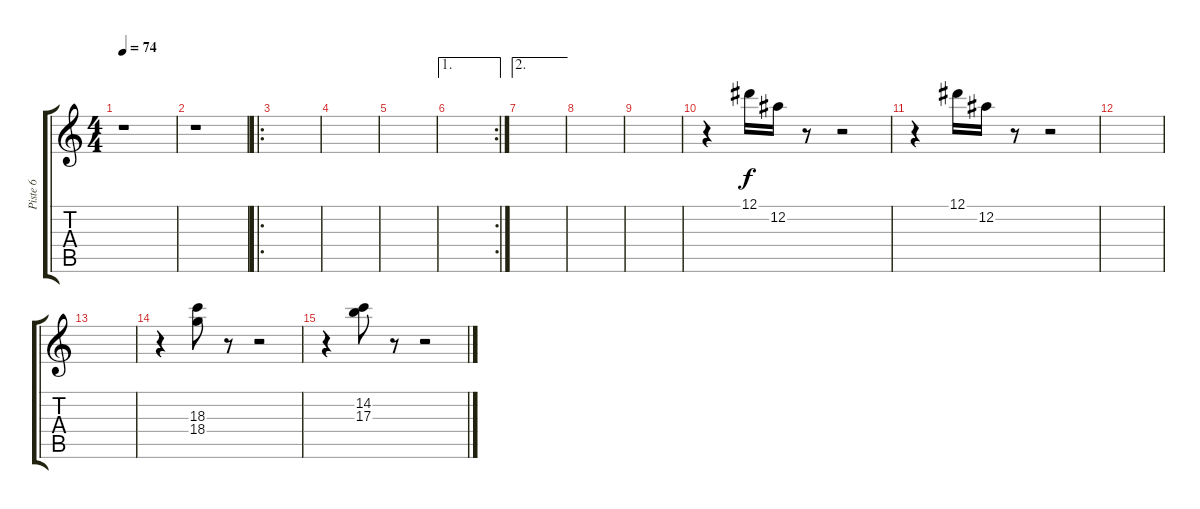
\track ("Piste 6" "Piste 6") {instrument distortionguitar}
\staff {score tabs}
\tuning (Eb4 Bb3 Gb3 Db3 Ab2 Eb2) {hide}
\ts (4 4)
\tempo 74
\clef g2
\ks c
r.1{dy f} |
r.1 |
\ro
|
|
|
\ae 1
\rc 2
|
\ae 2
|
|
|
r.4 12.1.16 12.2.16 r.8 r.2 |
r.4 12.1.16 12.2.16 r.8 r.2 |
|
|
r.4 (18.3 18.4).8 r.8 r.2 |
r.4 (14.2 17.3).8 r.8 r.2
